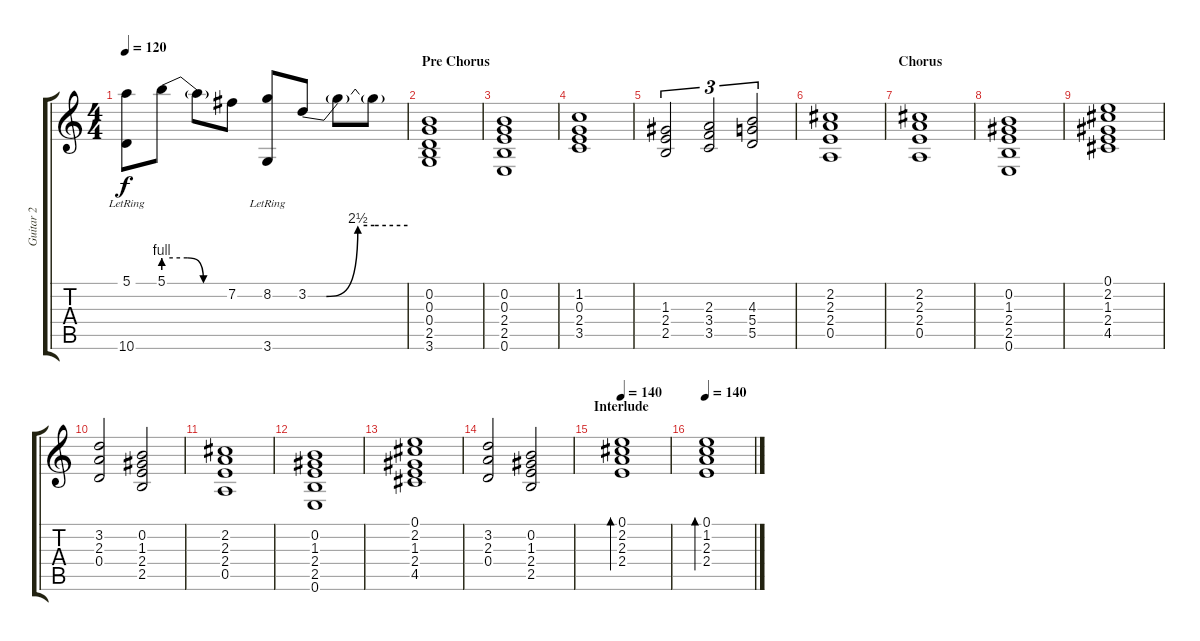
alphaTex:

\track ("Guitar 2" "Guitar 2") {instrument distortionguitar}
\staff {score tabs}
\tuning (E4 B3 G3 D3 A2 E2) {hide}
\ts (4 4)
\tempo 120
\clef g2
\ks c
(5.1 10.6{lr}).8{dy f} 5.1{be (custom 0 4 22 4 37 0 60 0)}.8 5.1{t}.8 7.2.8 (8.2 3.6{lr}).8 3.2{be (custom 0 0 11 0 30 10 40 10 60 10)}.8 3.2{t}.8 3.2{t}.8 |
\section ("" "Pre Chorus")
(0.2 0.3 0.4 2.5 3.6).1 |
(0.2 0.3 2.4 2.5 0.6).1 |
(1.2 0.3 2.4 3.5).1 |
(1.3 2.4 2.5).2{tu (3 2)} (2.3 3.4 3.5).2{tu (3 2)} (4.3 5.4 5.5).2{tu (3 2)} |
(2.2 2.3 2.4 0.5).1 |
\section ("" "Chorus")
(2.2 2.3 2.4 0.5).1{volume 11} |
(0.2 1.3 2.4 2.5 0.6).1 |
(0.1 2.2 1.3 2.4 4.5).1 |
(3.2 2.3 0.4).2 (0.2 1.3 2.4 2.5).2 |
(2.2 2.3 2.4 0.5).1 |
(0.2 1.3 2.4 2.5 0.6).1 |
(0.1 2.2 1.3 2.4 4.5).1 |
(3.2 2.3 0.4).2 (0.2 1.3 2.4 2.5).2 |
\section ("" "Interlude")
\tempo 140
(0.1 2.2 2.3 2.4).1{bd 60} |
\tempo 140
(0.1 1.2 2.3 2.4).1{bd 60}
